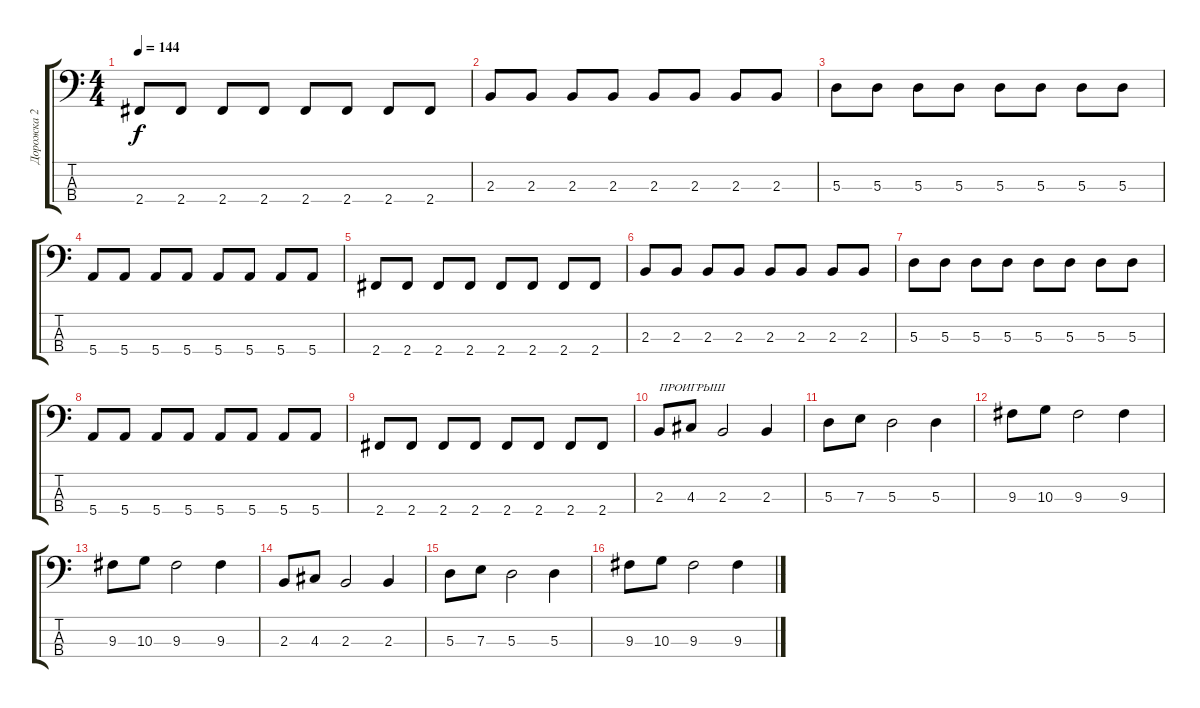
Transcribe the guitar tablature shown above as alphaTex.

\track ("Дорожка 2" "Дорожка 2") {instrument electricbasspick}
\staff {score tabs}
\tuning (G2 D2 A1 E1) {hide}
\ts (4 4)
\tempo 144
\clef f4
\ks c
2.4.8{dy f} 2.4.8 2.4.8 2.4.8 2.4.8 2.4.8 2.4.8 2.4.8 |
2.3.8 2.3.8 2.3.8 2.3.8 2.3.8 2.3.8 2.3.8 2.3.8 |
5.3.8 5.3.8 5.3.8 5.3.8 5.3.8 5.3.8 5.3.8 5.3.8 |
5.4.8 5.4.8 5.4.8 5.4.8 5.4.8 5.4.8 5.4.8 5.4.8 |
2.4.8 2.4.8 2.4.8 2.4.8 2.4.8 2.4.8 2.4.8 2.4.8 |
2.3.8 2.3.8 2.3.8 2.3.8 2.3.8 2.3.8 2.3.8 2.3.8 |
5.3.8 5.3.8 5.3.8 5.3.8 5.3.8 5.3.8 5.3.8 5.3.8 |
5.4.8 5.4.8 5.4.8 5.4.8 5.4.8 5.4.8 5.4.8 5.4.8 |
2.4.8 2.4.8 2.4.8 2.4.8 2.4.8 2.4.8 2.4.8 2.4.8 |
2.3.8{txt "ПРОИГРЫШ"} 4.3.8 2.3.2 2.3.4 |
5.3.8 7.3.8 5.3.2 5.3.4 |
9.3.8 10.3.8 9.3.2 9.3.4 |
9.3.8 10.3.8 9.3.2 9.3.4 |
2.3.8 4.3.8 2.3.2 2.3.4 |
5.3.8 7.3.8 5.3.2 5.3.4 |
9.3.8 10.3.8 9.3.2 9.3.4
